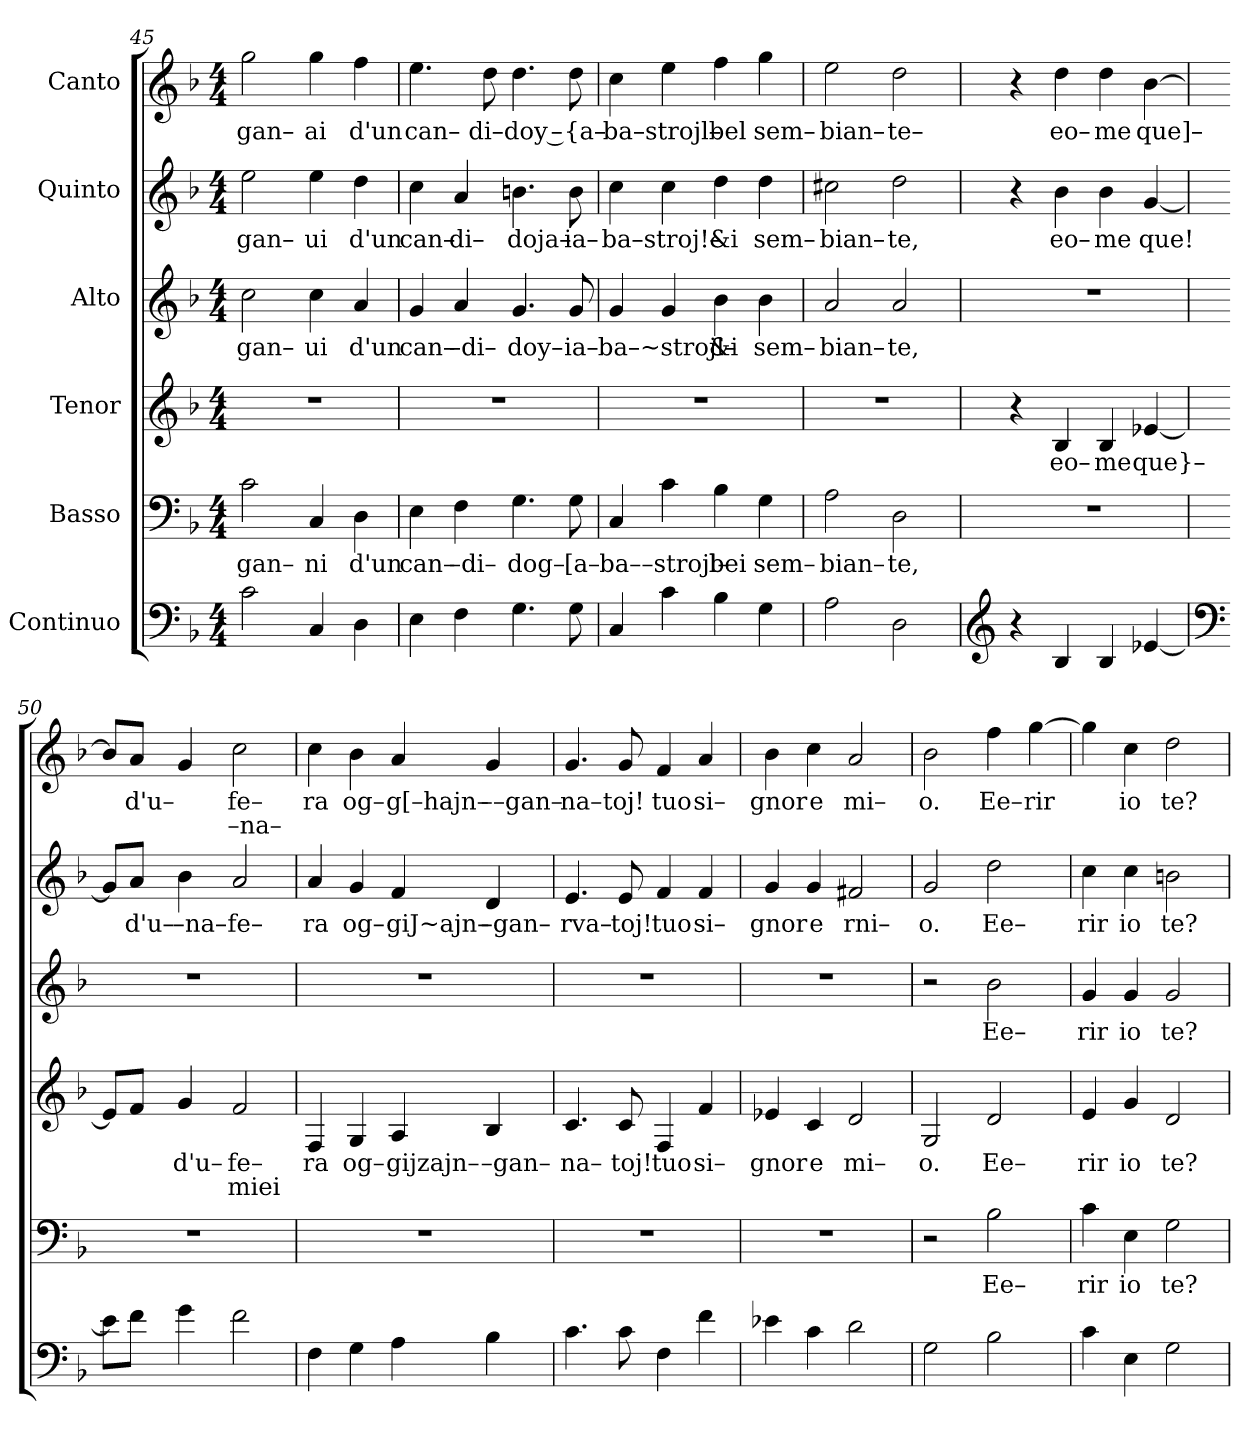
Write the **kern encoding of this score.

**kern	**kern	**text	**kern	**text	**text	**kern	**text	**kern	**text	**kern	**text	**text
*part6	*part5	*part5	*part4	*part4	*part4	*part3	*part3	*part2	*part2	*part1	*part1	*part1
*staff6	*staff5	*staff5	*staff4	*staff4	*staff4	*staff3	*staff3	*staff2	*staff2	*staff1	*staff1	*staff1
*I"Continuo	*I"Basso	*	*I"Tenor	*	*	*I"Alto	*	*I"Quinto	*	*I"Canto	*	*
*clefF4	*clefF4	*	*clefG2	*	*	*clefG2	*	*clefG2	*	*clefG2	*	*
*k[b-]	*k[b-]	*	*k[b-]	*	*	*k[b-]	*	*k[b-]	*	*k[b-]	*	*
*F:	*F:	*	*F:	*	*	*F:	*	*F:	*	*F:	*	*
*M4/4	*M4/4	*	*M4/4	*	*	*M4/4	*	*M4/4	*	*M4/4	*	*
=45	=45	=45	=45	=45	=45	=45	=45	=45	=45	=45	=45	=45
!	!	!LO:LY:b	!	!	!	!	!LO:LY:b	!	!LO:LY:b	!	!LO:LY:b	!
2c\	2c\	gan–	1r	.	.	2cc\	gan–	2ee\	gan–	2gg\	gan–	.
!	!	!LO:LY:b	!	!	!	!	!LO:LY:b	!	!LO:LY:b	!	!LO:LY:b	!
4C/	4C/	ni	.	.	.	4cc\	ui	4ee\	ui	4gg\	ai	.
!	!	!LO:LY:b	!	!	!	!	!LO:LY:b	!	!LO:LY:b	!	!LO:LY:b	!
4D\	4D\	d'un	.	.	.	4a/	d'un	4dd\	d'un	4ff\	d'un	.
=46	=46	=46	=46	=46	=46	=46	=46	=46	=46	=46	=46	=46
!	!	!LO:LY:b	!	!	!	!	!LO:LY:b	!	!LO:LY:b	!	!LO:LY:b	!
4E\	4E\	can–	1r	.	.	4g/	can–	4cc\	can–	4.ee\	can–	.
!	!	!LO:LY:b	!	!	!	!	!LO:LY:b	!	!LO:LY:b	!	!	!
4F\	4F\	–di–	.	.	.	4a/	–di–	4a/	di–	.	.	.
!	!	!	!	!	!	!	!	!	!	!	!LO:LY:b	!
.	.	.	.	.	.	.	.	.	.	8dd\	di–doy –	.
!	!	!LO:LY:b	!	!	!	!	!LO:LY:b	!	!LO:LY:b	!	!	!
4.G\	4.G\	dog–	.	.	.	4.g/	doy–	4.bn\	doja–	4.dd\	.	.
!	!	!LO:LY:b	!	!	!	!	!LO:LY:b	!	!LO:LY:b	!	!LO:LY:b	!
8G\	8G\	[a–	.	.	.	8g/	ia–	8b\	ia–	8dd\	{a–	.
=47	=47	=47	=47	=47	=47	=47	=47	=47	=47	=47	=47	=47
!	!	!LO:LY:b	!	!	!	!	!LO:LY:b	!	!LO:LY:b	!	!LO:LY:b	!
4C/	4C/	ba––strojl–	1r	.	.	4g/	ba–~strojl–	4cc\	ba–stroj!–	4cc\	ba–strojl–	.
4c\	4c\	.	.	.	.	4g/	.	4cc\	.	4ee\	.	.
!	!	!LO:LY:b	!	!	!	!	!LO:LY:b	!	!LO:LY:b	!	!LO:LY:b	!
4B-\	4B-\	bei	.	.	.	4b-\	&i	4dd\	&i	4ff\	bel	.
!	!	!LO:LY:b	!	!	!	!	!LO:LY:b	!	!LO:LY:b	!	!LO:LY:b	!
4G\	4G\	sem–	.	.	.	4b-\	sem–	4dd\	sem–	4gg\	sem–	.
=48	=48	=48	=48	=48	=48	=48	=48	=48	=48	=48	=48	=48
!	!	!LO:LY:b	!	!	!	!	!LO:LY:b	!	!LO:LY:b	!	!LO:LY:b	!
2A\	2A\	bian–	1r	.	.	2a/	bian–	2cc#X\	bian–	2ee\	bian–	.
!	!	!LO:LY:b	!	!	!	!	!LO:LY:b	!	!LO:LY:b	!	!LO:LY:b	!
2D\	2D\	te,	.	.	.	2a/	te,	2dd\	te,	2dd\	te–	.
=49	=49	=49	=49	=49	=49	=49	=49	=49	=49	=49	=49	=49
*clefG2	*	*	*	*	*	*	*	*	*	*	*	*
4r	1r	.	4r	.	.	1r	.	4r	.	4r	.	.
!	!	!	!	!LO:LY:b	!	!	!	!	!LO:LY:b	!	!LO:LY:b	!
4B-/	.	.	4B-/	eo–	.	.	.	4b-\	eo–	4dd\	eo–	.
!	!	!	!	!LO:LY:b	!	!	!	!	!LO:LY:b	!	!LO:LY:b	!
4B-/	.	.	4B-/	me	.	.	.	4b-\	me	4dd\	me	.
!	!	!	!	!LO:LY:b	!	!	!	!	!LO:LY:b	!	!LO:LY:b	!
[4e-X/	.	.	[4e-X/	que}–	.	.	.	[4g/	que!	[4b-\	que]–	.
=50	=50	=50	=50	=50	=50	=50	=50	=50	=50	=50	=50	=50
*clefF4	*	*	*	*	*	*	*	*	*	*	*	*
8e-\L]	1r	.	8e-/L]	.	.	1r	.	8g/L]	.	8b-/L]	.	.
!	!	!	!	!	!	!	!	!	!LO:LY:b	!	!LO:LY:b	!
8f\J	.	.	8f/J	.	.	.	.	8a/J	d'u–	8a/J	d'u–	.
!	!	!	!	!LO:LY:b	!	!	!	!	!LO:LY:b	!	!	!
4g\	.	.	4g/	d'u–	.	.	.	4b-\	–na–	4g/	.	.
!	!	!	!	!LO:LY:b	!LO:LY:b	!	!	!	!LO:LY:b	!	!LO:LY:b	!LO:LY:b
2f\	.	.	2f/	fe–	miei	.	.	2a/	fe–	2cc\	fe–	–na–
=51	=51	=51	=51	=51	=51	=51	=51	=51	=51	=51	=51	=51
!	!	!	!	!LO:LY:b	!	!	!	!	!LO:LY:b	!	!LO:LY:b	!
4F\	1r	.	4F/	ra	.	1r	.	4a/	ra	4cc\	ra	.
!	!	!	!	!LO:LY:b	!	!	!	!	!LO:LY:b	!	!LO:LY:b	!
4G\	.	.	4G/	og–	.	.	.	4g/	og–	4b-\	og–	.
!	!	!	!	!LO:LY:b	!	!	!	!	!LO:LY:b	!	!LO:LY:b	!
4A\	.	.	4A/	gijzajn–	.	.	.	4f/	giJ~ajn–	4a/	g[–hajn–	.
!	!	!	!	!LO:LY:b	!	!	!	!	!LO:LY:b	!	!LO:LY:b	!
4B-\	.	.	4B-/	–gan–	.	.	.	4d/	–gan–	4g/	––gan–	.
=52	=52	=52	=52	=52	=52	=52	=52	=52	=52	=52	=52	=52
!	!	!	!	!LO:LY:b	!	!	!	!	!LO:LY:b	!	!LO:LY:b	!
4.c\	1r	.	4.c/	na–	.	1r	.	4.e/	rva–	4.g/	na–	.
!	!	!	!	!LO:LY:b	!	!	!	!	!LO:LY:b	!	!LO:LY:b	!
8c\	.	.	8c/	toj!	.	.	.	8e/	toj!	8g/	toj!	.
!	!	!	!	!LO:LY:b	!	!	!	!	!LO:LY:b	!	!LO:LY:b	!
4F\	.	.	4F/	tuo	.	.	.	4f/	tuo	4f/	tuo	.
!	!	!	!	!LO:LY:b	!	!	!	!	!LO:LY:b	!	!LO:LY:b	!
4f\	.	.	4f/	si–	.	.	.	4f/	si–	4a/	si–	.
=53	=53	=53	=53	=53	=53	=53	=53	=53	=53	=53	=53	=53
!	!	!	!	!LO:LY:b	!	!	!	!	!LO:LY:b	!	!LO:LY:b	!
4e-X\	1r	.	4e-X/	gnor	.	1r	.	4g/	gnor	4b-\	gnor	.
!	!	!	!	!LO:LY:b	!	!	!	!	!LO:LY:b	!	!LO:LY:b	!
4c\	.	.	4c/	e	.	.	.	4g/	e	4cc\	e	.
!	!	!	!	!LO:LY:b	!	!	!	!	!LO:LY:b	!	!LO:LY:b	!
2d\	.	.	2d/	mi–	.	.	.	2f#X/	rni–	2a/	mi–	.
=54	=54	=54	=54	=54	=54	=54	=54	=54	=54	=54	=54	=54
!	!	!	!	!LO:LY:b	!	!	!	!	!LO:LY:b	!	!LO:LY:b	!
2G\	2r	.	2G/	o.	.	2r	.	2g/	o.	2b-\	o.	.
!	!	!LO:LY:b	!	!LO:LY:b	!	!	!LO:LY:b	!	!LO:LY:b	!	!LO:LY:b	!
2B-\	2B-\	Ee–	2d/	Ee–	.	2b-\	Ee–	2dd\	Ee–	4ff\	Ee–	.
!	!	!	!	!	!	!	!	!	!	!	!LO:LY:b	!
.	.	.	.	.	.	.	.	.	.	[4gg\	rir	.
=55	=55	=55	=55	=55	=55	=55	=55	=55	=55	=55	=55	=55
!	!	!LO:LY:b	!	!LO:LY:b	!	!	!LO:LY:b	!	!LO:LY:b	!	!	!
4c\	4c\	rir	4e/	rir	.	4g/	rir	4cc\	rir	4gg\]	.	.
!	!	!LO:LY:b	!	!LO:LY:b	!	!	!LO:LY:b	!	!LO:LY:b	!	!LO:LY:b	!
4E\	4E\	io	4g/	io	.	4g/	io	4cc\	io	4cc\	io	.
!	!	!LO:LY:b	!	!LO:LY:b	!	!	!LO:LY:b	!	!LO:LY:b	!	!LO:LY:b	!
2G\	2G\	te?	2d/	te?	.	2g/	te?	2bn\	te?	2dd\	te?	.
=	=	=	=	=	=	=	=	=	=	=	=	=
*-	*-	*-	*-	*-	*-	*-	*-	*-	*-	*-	*-	*-
